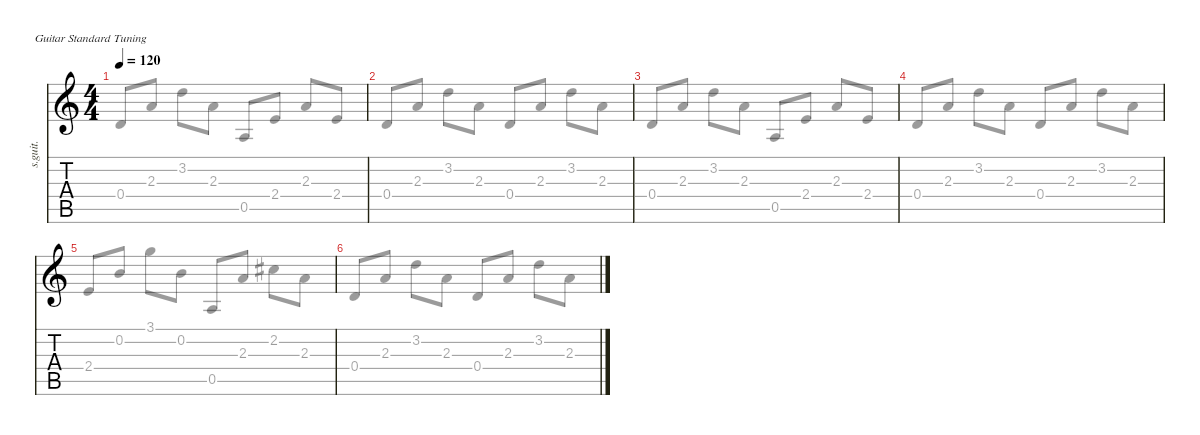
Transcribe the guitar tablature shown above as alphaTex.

\defaultSystemsLayout 4
\hideDynamics
\bracketExtendMode nobrackets
\chordDiagramsInScore
\track ("Steel Guitar" "s.guit.") {instrument acousticguitarsteel}
\staff {score tabs}
\tuning (E4 B3 G3 D3 A2 E2)
\voice
\ts (4 4)
\tempo 120
\clef g2
\ks c
|
|
|
|
|
\voice
\clef g2
\ks c
0.4.8{dy mf beam Up} 2.3.8{beam Up} 3.2.8{beam Down} 2.3.8{beam Down} 0.5.8{beam Up} 2.4.8{beam Up} 2.3.8{beam Up} 2.4.8{beam Up} |
0.4.8{beam Up} 2.3.8{beam Up} 3.2.8{beam Down} 2.3.8{beam Down} 0.4.8{beam Up} 2.3.8{beam Up} 3.2.8{beam Down} 2.3.8{beam Down} |
0.4.8{beam Up} 2.3.8{beam Up} 3.2.8{beam Down} 2.3.8{beam Down} 0.5.8{beam Up} 2.4.8{beam Up} 2.3.8{beam Up} 2.4.8{beam Up} |
0.4.8{beam Up} 2.3.8{beam Up} 3.2.8{beam Down} 2.3.8{beam Down} 0.4.8{beam Up} 2.3.8{beam Up} 3.2.8{beam Down} 2.3.8{beam Down} |
2.4.8{beam Up} 0.2.8{beam Up} 3.1.8{beam Down} 0.2.8{beam Down} 0.5.8{beam Up} 2.3.8{beam Up} 2.2{acc #}.8{beam Down} 2.3.8{beam Down} |
0.4.8{beam Up} 2.3.8{beam Up} 3.2.8{beam Down} 2.3.8{beam Down} 0.4.8{beam Up} 2.3.8{beam Up} 3.2.8{beam Down} 2.3.8{beam Down}
